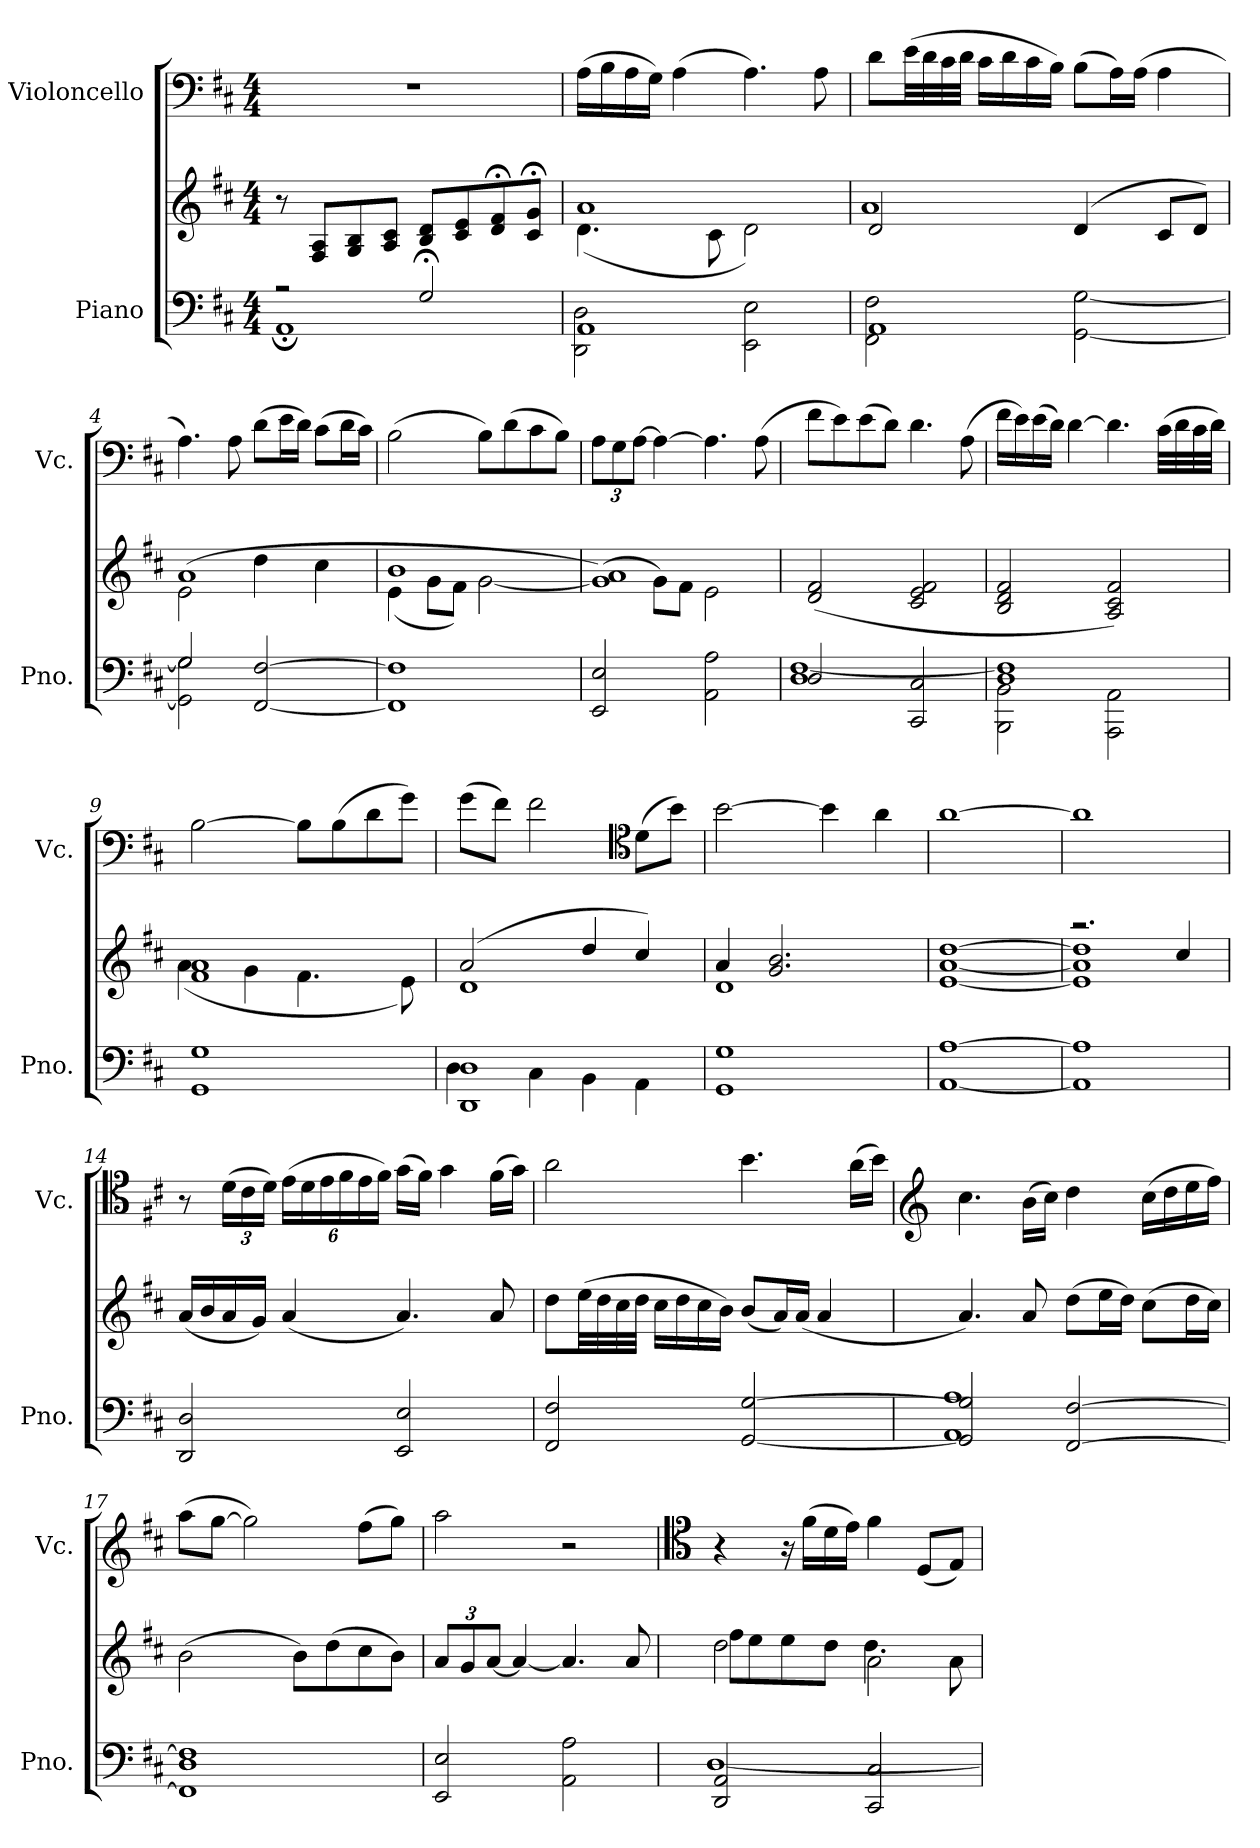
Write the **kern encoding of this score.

**kern	**kern	**kern
*part2	*part2	*part1
*staff3	*staff2	*staff1
*I"Piano	*	*I"Violoncello
*I'Pno.	*	*I'Vc.
*clefF4	*clefG2	*clefF4
*k[f#c#]	*k[f#c#]	*k[f#c#]
*M4/4	*M4/4	*M4/4
*MM40	*MM40	*MM40
=1	=1	=1
*^	*	*
2r	1AA;	8r	1r
.	.	8F#/ 8A/L	.
.	.	8G/ 8B/	.
.	.	8A/ 8c#/J	.
2G;</	.	8B/ 8d/L	.
.	.	8c#/ 8e/	.
.	.	8d/;< 8f#/;<	.
.	.	8c#/;< 8g/;<J	.
=2	=2	=2	=2
*	*	*	*MM80
*	*	*^	*
1AA	2DD\ 2D\	1a	(4.d\	(16A\LL
.	.	.	.	16B\
.	.	.	.	16A\
.	.	.	.	16G\JJ)
.	.	.	.	(4A\
.	.	.	8c#\	.
.	2EE\ 2E\	.	2d\)	4.A\)
.	.	.	.	8A\
=3	=3	=3	=3	=3
1AA	2FF#\ 2F#\	2d/	1a	8d\L
.	.	.	.	(32e\LL
.	.	.	.	32d\
.	.	.	.	32c#\
.	.	.	.	32d\JJJ
.	.	.	.	16c#\LL
.	.	.	.	16d\
.	.	.	.	16c#\
.	.	.	.	16B\JJ)
.	[2GG\ [2G\	(4d/	.	(8B\L
.	.	.	.	16A\L)
.	.	.	.	(16A\JJ
.	.	8c#/L	.	4A\
.	.	8d/J)	.	.
!!LO:LB:g=z
=4	=4	=4	=4	=4
2G/	2GG\] 2G\]	(1a	2e\	4.A\)
.	.	.	.	8A\
[2FF#/ [2F#/	2ryy	.	4dd\	(8d\L
.	.	.	.	16e\L
.	.	.	.	16d\JJ)
.	.	.	4cc#\	(8c#\L
.	.	.	.	16d\L
.	.	.	.	16c#\JJ)
*v	*v	*	*	*
=5	=5	=5	=5
1FF#] 1F#]	1b	(4e\	(2B\
.	.	8g\L	.
.	.	8f#\J)	.
.	.	[2g\	8B\L)
.	.	.	(8d\
.	.	.	8c#\
.	.	.	8B\J)
=6	=6	=6	=6
*	*	*	*Xbrackettup
2EE/ 2E/	(1g] 1a)	4ryy	12A\L
.	.	.	12G\
.	.	.	[12A\J
.	.	8g\L)	4A\_
.	.	8f#\J	.
2AA\ 2A\	.	2e\	4.A\]
.	.	.	(8A\
*	*v	*v	*
=7	=7	=7
*^	*	*
2D/	1D [1F#	(2d/ 2f#/	8f#\L
.	.	.	8e\)
.	.	.	(8e\
.	.	.	8d\J)
2CC#/ 2C#/	.	2c#/ 2e/ 2f#/	4.d\
.	.	.	(8A\
!!LO:LB:g=z
=8	=8	=8	=8
1D 1F#]	2BBB\ 2BB\	2B/ 2d/ 2f#/	16f#\LL
.	.	.	16e\)
.	.	.	(16e\
.	.	.	16d\JJ)
.	.	.	[4d\
.	2AAA\ 2AA\	2A/ 2c#/ 2f#/)	4.d\]
.	.	.	(32c#\LLL
.	.	.	32d\
.	.	.	32c#\
.	.	.	32d\JJJ)
*v	*v	*	*
=9	=9	=9
*	*^	*
1GG 1G	1f# 1a	(4a\	[2B\
.	.	4g\	.
.	.	4.f#\	8B\L]
.	.	.	(8B\
.	.	.	8d\
.	.	8e\)	8g\J)
=10	=10	=10	=10
*^	*	*	*
1DD 1D	4D\	(2a/	1d	(8g\L
.	.	.	.	8f#\J)
.	4C#\	.	.	2f#\
.	4BB\	4dd/	.	.
*	*	*	*	*clefC4
.	4AA\	4cc#/)	.	(8d\L
.	.	.	.	8b\J)
*v	*v	*	*	*
=11	=11	=11	=11
1GG 1G	4a/	1d	[2b\
.	2.g/ 2.b/	.	.
.	.	.	4b\]
.	.	.	4a\
*	*v	*v	*
=12	=12	=12
[1AA [1A	[1e [1a [1dd	[1a
=13	=13	=13
*	*^	*
1AA] 1A]	2.r	1e] 1a] 1dd]	1a]
.	4cc#/	.	.
*	*v	*v	*
!!LO:PB:g=z
=14	=14	=14
2DD/ 2D/	(16a/LL	8r
.	16b/	.
.	16a/	(24d\LL
.	.	24c#\
.	16g/JJ)	.
.	.	24d\JJ)
.	(4a/	(24e\LL
.	.	24d\
.	.	24e\
.	.	24f#\
.	.	24e\
.	.	24f#\JJ)
2EE/ 2E/	4.a/)	(16g\LL
.	.	16f#\JJ)
.	.	4g\
.	8a/	(16f#\LL
.	.	16g\JJ)
=15	=15	=15
2FF#/ 2F#/	8dd\L	2a\
.	(32ee\LL	.
.	32dd\	.
.	32cc#\	.
.	32dd\JJJ	.
.	16cc#\LL	.
.	16dd\	.
.	16cc#\	.
.	16b\JJ)	.
[2GG/ [2G/	(8b/L	4.b\
.	16a/L)	.
.	(16a/JJ	.
.	4a/	.
.	.	(16a\LL
.	.	16b\JJ)
=16	=16	=16
*	*	*clefG2
*^	*	*
2GG/] 2G/]	1AA 1A	4.a/)	4.cc#\
.	.	8a/	(16b\LL
.	.	.	16cc#\JJ)
[2FF#/ [2F#/	.	(8dd\L	4dd\
.	.	16ee\L	.
.	.	16dd\JJ)	.
.	.	(8cc#\L	(16cc#\LL
.	.	.	16dd\
.	.	16dd\L	16ee\
.	.	16cc#\JJ)	16ff#\JJ)
*v	*v	*	*
!!LO:LB:g=z
=17	=17	=17
1FF#] 1D 1F#]	(2b\	(8aa\L
.	.	[8gg\J
.	.	2gg\])
.	8b\L)	.
.	(8dd\	.
.	8cc#\	(8ff#\L
.	8b\J)	8gg\J)
=18	=18	=18
*	*Xbrackettup	*
2EE/ 2E/	12a/L	2aa\
.	12g/	.
.	[12a/J	.
.	4a/_	.
2AA\ 2A\	4.a/]	2r
.	8a/	.
=19	=19	=19
*	*	*clefC4
*^	*^	*
2DD/ 2AA/	[1D	2dd\	8ff#\L	4r
.	.	.	8ee\	.
.	.	.	8ee\	16r
.	.	.	.	(16f#\LL
.	.	.	8dd\J	16d\
.	.	.	.	16e\JJ)
2CC#/ 2C#/	.	2a\	4.dd\	4f#\
.	.	.	.	(8D/L
.	.	.	8a\	8E/J)
*v	*v	*	*	*
*	*v	*v	*
=	=	=
*-	*-	*-
